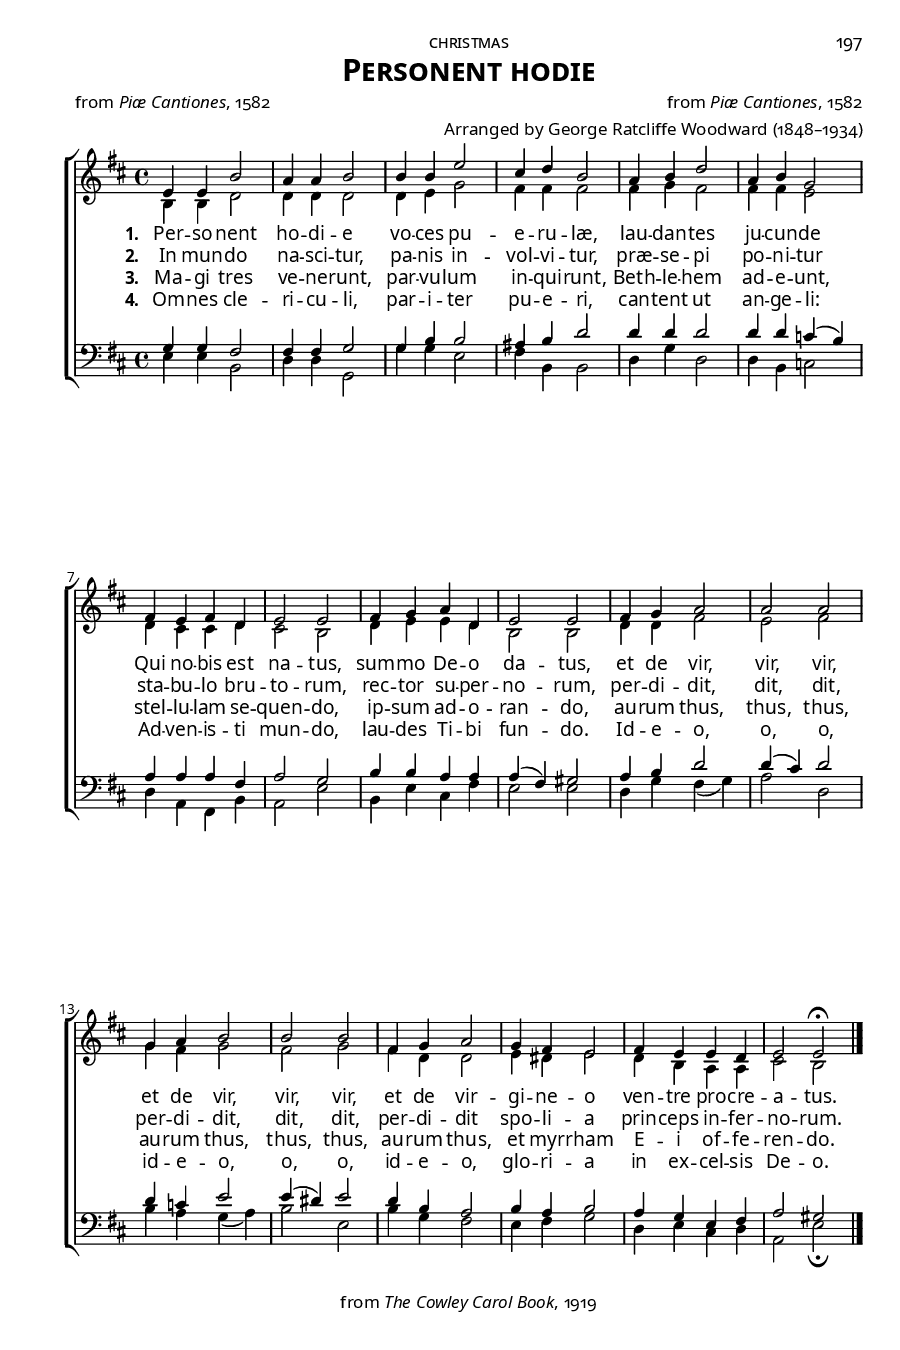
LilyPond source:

\version "2.14.2"
\include "util.ly"
\header {
  title = \markup{\override #'(font-name . "Garamond Premier Pro Semibold"){ \abs-fontsize #15 \smallCapsOldStyle"Personent hodie"}}
  poet = \markup \concat{"from " \italic "Piæ Cantiones" \oldStyleNum", 1582"}
  composer = \markup \concat{"from " \italic "Piæ Cantiones" \oldStyleNum", 1582"}
  arranger = \markup\oldStyleNum"Arranged by George Ratcliffe Woodward (1848–1934)"
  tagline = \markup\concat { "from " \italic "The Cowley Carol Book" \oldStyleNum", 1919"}
}
\paper {
  %print-all-headers = ##f
  paper-height = 9\in
  paper-width = 6\in
  indent = 0\in
  %system-system-spacing = #'((basic-distance . 10) (padding . 0))
  %system-system-spacing =
  %  #'((basic-distance . 0)
  %     (minimum-distance . 0)
  %     (padding . -0.35)
  %     (stretchability . 100))
  ragged-last-bottom = ##f
  ragged-bottom = ##f
  two-sided = ##t
  inner-margin = 0.5\in
  outer-margin = 0.25\in
  top-margin = 0.25\in
  bottom-margin = 0.25\in
  first-page-number = #197
  print-first-page-number = ##t
  headerLine = \markup{\override #'(font-name . "Garamond Premier Pro") \smallCapsOldStyle"christmas"}
  oddHeaderMarkup = \markup\fill-line{
     \override #'(font-name . "Garamond Premier Pro")\abs-fontsize #8.5
     \combine 
        \fill-line{"" \on-the-fly #print-page-number-check-first
        \oldStylePageNum""
        }
        \fill-line{\headerLine}
  }
  evenHeaderMarkup = \markup {
     \override #'(font-name . "Garamond Premier Pro")\abs-fontsize #8.5
     \combine
        \on-the-fly #print-page-number-check-first
        \oldStylePageNum""
        \fill-line{\headerLine}
  }
}
#(set-global-staff-size 15) \paper{ #(define fonts (make-pango-font-tree "GoudyOlSt BT" "Garamond Premier Pro" "Garamond Premier Pro" (/ 15 20))) }
global = {
  \key d \major
  \time 4/4
  \autoBeamOff
}

sopMusic = \relative c' {
  e4 e |
  b'2 a4 a b2 b4 b |
  e2 cis4 d |
  b2 a4 b |
  
  d2 a4 b |
  g2 |
  fis4 e fis d |
  e2 e |
  fis4 g a d, |
  
  e2 e |
  fis4 g |
  a2 a |
  a g4 a |
  b2 b |
  b fis4 g |
  a2 g4 fis |
  e2 |
  fis4 e e d |
  e2 e\fermata \bar "|."
}
sopWords = \lyricmode {
  
}

altoMusic = \relative c' {
  b4 b |
  d2 d4 d |
  d2 d4 e |
  g2 fis4 fis |
  fis2 fis4 g |
  
  fis2 fis4 fis |
  e2 |
  d4 cis cis d |
  cis2 b |
  d4 e e d |
  
  b2 b |
  d4 d |
  fis2 e |
  fis g4 fis |
  g2 fis |
  
  g fis4 d |
  d2 e4 dis |
  e2 |
  d4 b a a |
  cis2 b \bar "|."
}
altoWords = \lyricmode {
  \dropLyricsV
  \set stanza = #"1. "
  Per -- so -- nent ho -- di -- e
  vo -- ces pu -- e -- ru -- læ,
  lau -- dan -- tes ju -- cun -- de
  Qui no -- bis est na -- tus,
  sum -- mo De -- o da -- tus,
  et de vir, vir, vir,
  et de vir, vir, vir,
  et de vir -- gi -- ne -- o
  ven -- tre pro -- cre -- a -- tus.
}
altoWordsII = \lyricmode {
  \dropLyricsV
%\markup\italic
  \set stanza = #"2. "
  In mun -- do na -- sci -- tur,
  pa -- nis in -- vol -- vi -- tur,
  præ -- se -- pi po -- ni -- tur
  sta -- bu -- lo bru -- to -- rum,
  rec -- tor su -- per -- no -- rum,
  per -- di -- dit, dit, dit,
  per -- di -- dit, dit, dit,
  per -- di -- dit spo -- li -- a
  prin -- ceps in -- fer -- no -- rum.
}
altoWordsIII = \lyricmode {
  \dropLyricsV
  \set stanza = #"3. "
  Ma -- gi tres ve -- ne -- runt,
  par -- vu -- lum in -- qui -- runt,
  Beth -- le -- hem ad -- e -- unt,
  stel -- lu -- lam se -- quen -- do,
  ip -- sum ad -- o -- ran -- do,
  au -- rum thus, thus, thus,
  au -- rum thus, thus, thus,
  au -- rum thus, et myr -- rham
  E -- i of -- fe -- ren -- do.
}
altoWordsIV = \lyricmode {
  \dropLyricsV
  \set stanza = #"4. "
  Om -- nes cle -- ri -- cu -- li,
  par -- i -- ter pu -- e -- ri,
  can -- tent ut an -- ge -- li:
  Ad -- ven -- is -- ti mun -- do,
  lau -- des Ti -- bi fun -- do.
  Id -- e -- o, o, o,
  id -- e -- o, o, o,
  id -- e -- o, glo -- ri -- a
  in ex -- cel -- sis De -- o.
}
altoWordsV = \lyricmode {
  \set stanza = #"5. "
  \set ignoreMelismata = ##t
}
altoWordsVI = \lyricmode {
  \set stanza = #"6. "
  \set ignoreMelismata = ##t
}
tenorMusic = \relative c' {
  g4 g |
  fis2 fis4 fis |
  g2 g4 b |
  b2 ais4 b |
  d2 d4 d |
  
  d2 d4 d |
  c4( b) |
  a4 a a fis |
  a2 g |
  b4 b a a |
  
  a( fis) gis2 |
  a4 b |
  d2 d4( cis) |
  d2 d4 c |
  e2 e4( dis) |
  
  e2 d4 b |
  a2 b4 a |
  b2 |
  a4 g e fis |
  a2 gis \bar "|."
}
tenorWords = \lyricmode {

}

bassMusic = \relative c {
  e4 e |
  b2 d4 d |
  g,2 g'4 g |
  e2 fis4 b, |
  b2 d4 g |
  
  d2 d4 b |
  c2 |
  d4  a fis b |
  a2 e' |
  b4 e cis fis |
  
  e2 e |
  d4 g |
  fis( g) a2 |
  d, b'4 a |
  g( a) b2 |
  
  e, b'4 g |
  fis2 e4 fis |
  g2 |
  d4 e cis d |
  a2 e'\fermata \bar "|."
}
bassWords = \lyricmode {

}

pianoRH = \relative c' {
}
pianoLH = \relative c' {
}

\score {
  <<
   \new ChoirStaff <<
    \new Staff = women <<
      \new Voice = "sopranos" { \voiceOne << \global \sopMusic >> }
      \new Voice = "altos" { \voiceTwo << \global \altoMusic >> }
    >>
    \new Lyrics \with { alignAboveContext = #"women" \override VerticalAxisGroup #'nonstaff-relatedstaff-spacing = #'((basic-distance . 1))} \lyricsto "sopranos" \sopWords
    \new Lyrics = "altosVI"  \with { alignBelowContext = #"women" } \lyricsto "sopranos" \altoWordsVI
    \new Lyrics = "altosV"  \with { alignBelowContext = #"women" } \lyricsto "sopranos" \altoWordsV
    \new Lyrics = "altosIV"  \with { alignBelowContext = #"women" } \lyricsto "sopranos" \altoWordsIV
    \new Lyrics = "altosIII"  \with { alignBelowContext = #"women" } \lyricsto "sopranos" \altoWordsIII
    \new Lyrics = "altosII"  \with { alignBelowContext = #"women" } \lyricsto "sopranos" \altoWordsII
    \new Lyrics = "altos"  \with { alignBelowContext = #"women" \override VerticalAxisGroup #'nonstaff-relatedstaff-spacing = #'((basic-distance . 1)) } \lyricsto "sopranos" \altoWords
   \new Staff = men <<
      \clef bass
      \new Voice = "tenors" { \voiceOne << \global \tenorMusic >> }
      \new Voice = "basses" { \voiceTwo << \global \bassMusic >> }
    >>
    \new Lyrics \with { alignAboveContext = #"men" \override VerticalAxisGroup #'nonstaff-relatedstaff-spacing = #'((basic-distance . 1)) } \lyricsto "tenors" \tenorWords
    \new Lyrics \with { alignBelowContext = #"men" \override VerticalAxisGroup #'nonstaff-relatedstaff-spacing = #'((basic-distance . 1)) } \lyricsto "basses" \bassWords
  >>
%    \new PianoStaff << \new Staff { \new Voice { \pianoRH } } \new Staff { \clef "bass" \pianoLH } >>
  >>
  \layout {
    \context {
      \Score
      %\override SpacingSpanner #'base-shortest-duration = #(ly:make-moment 1 8)
      %\override SpacingSpanner #'common-shortest-duration = #(ly:make-moment 1 4)
    }
    \context {
      % Remove all empty staves
      % \Staff \RemoveEmptyStaves \override VerticalAxisGroup #'remove-first = ##t
    }
    \context {
      \Lyrics
      \override LyricText #'X-offset = #center-on-word
    }
  }
  \midi {
    \tempo 4 = 90
    \set Staff.midiInstrument = "flute"
  
    \context {
      \Voice
      \remove "Dynamic_performer"
    }
  }
}
